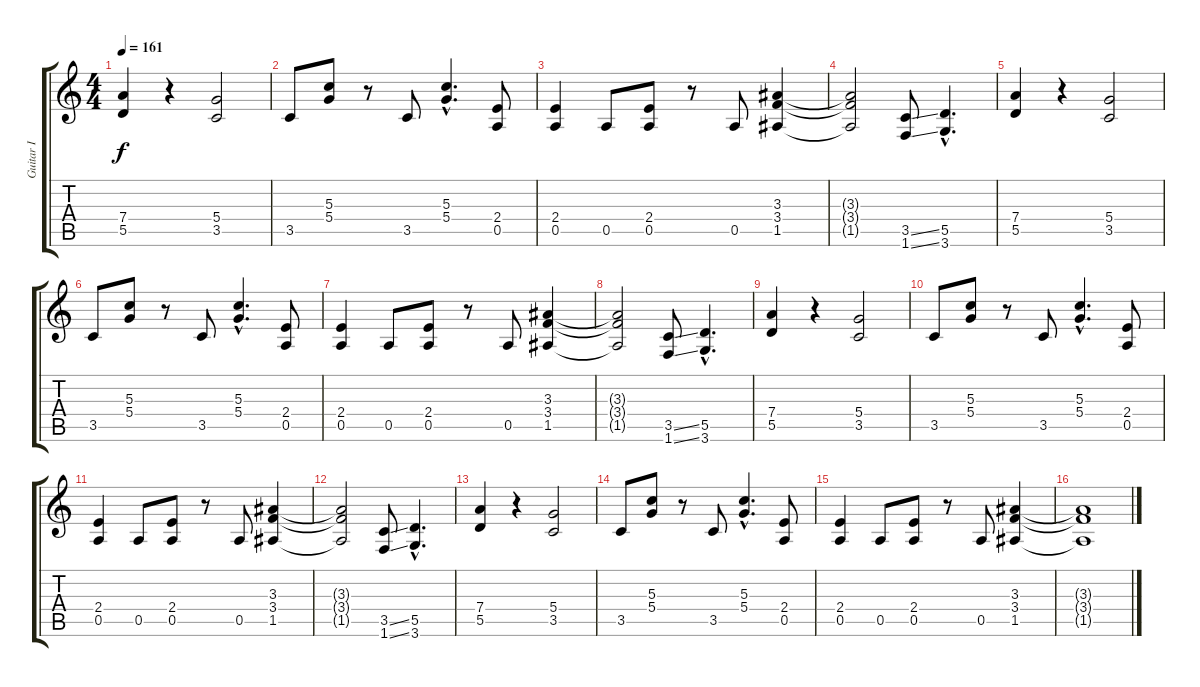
\track ("Guitar I" "Guitar I") {instrument overdrivenguitar}
\staff {score tabs}
\tuning (E4 B3 G3 D3 A2 E2) {hide}
\ts (4 4)
\tempo 161
\clef g2
\ks c
(7.4 5.5).4{dy f} r.4 (5.4 3.5).2 |
3.5.8 (5.3 5.4).8 r.8 3.5.8 (5.3{hac} 5.4{hac}).4{d} (2.4 0.5).8 |
(2.4 0.5).4 0.5.8 (2.4 0.5).8 r.8 0.5.8 (3.3 3.4 1.5).4 |
(3.3{t} 3.4{t} 1.5{t}).2 (3.5{ss} 1.6{ss}).8 (5.5{hac} 3.6{hac}).4{d} |
(7.4 5.5).4 r.4 (5.4 3.5).2 |
3.5.8 (5.3 5.4).8 r.8 3.5.8 (5.3{hac} 5.4{hac}).4{d} (2.4 0.5).8 |
(2.4 0.5).4 0.5.8 (2.4 0.5).8 r.8 0.5.8 (3.3 3.4 1.5).4 |
(3.3{t} 3.4{t} 1.5{t}).2 (3.5{ss} 1.6{ss}).8 (5.5{hac} 3.6{hac}).4{d} |
(7.4 5.5).4 r.4 (5.4 3.5).2 |
3.5.8 (5.3 5.4).8 r.8 3.5.8 (5.3{hac} 5.4{hac}).4{d} (2.4 0.5).8 |
(2.4 0.5).4 0.5.8 (2.4 0.5).8 r.8 0.5.8 (3.3 3.4 1.5).4 |
(3.3{t} 3.4{t} 1.5{t}).2 (3.5{ss} 1.6{ss}).8 (5.5{hac} 3.6{hac}).4{d} |
(7.4 5.5).4 r.4 (5.4 3.5).2 |
3.5.8 (5.3 5.4).8 r.8 3.5.8 (5.3{hac} 5.4{hac}).4{d} (2.4 0.5).8 |
(2.4 0.5).4 0.5.8 (2.4 0.5).8 r.8 0.5.8 (3.3 3.4 1.5).4 |
(3.3{t} 3.4{t} 1.5{t}).1
